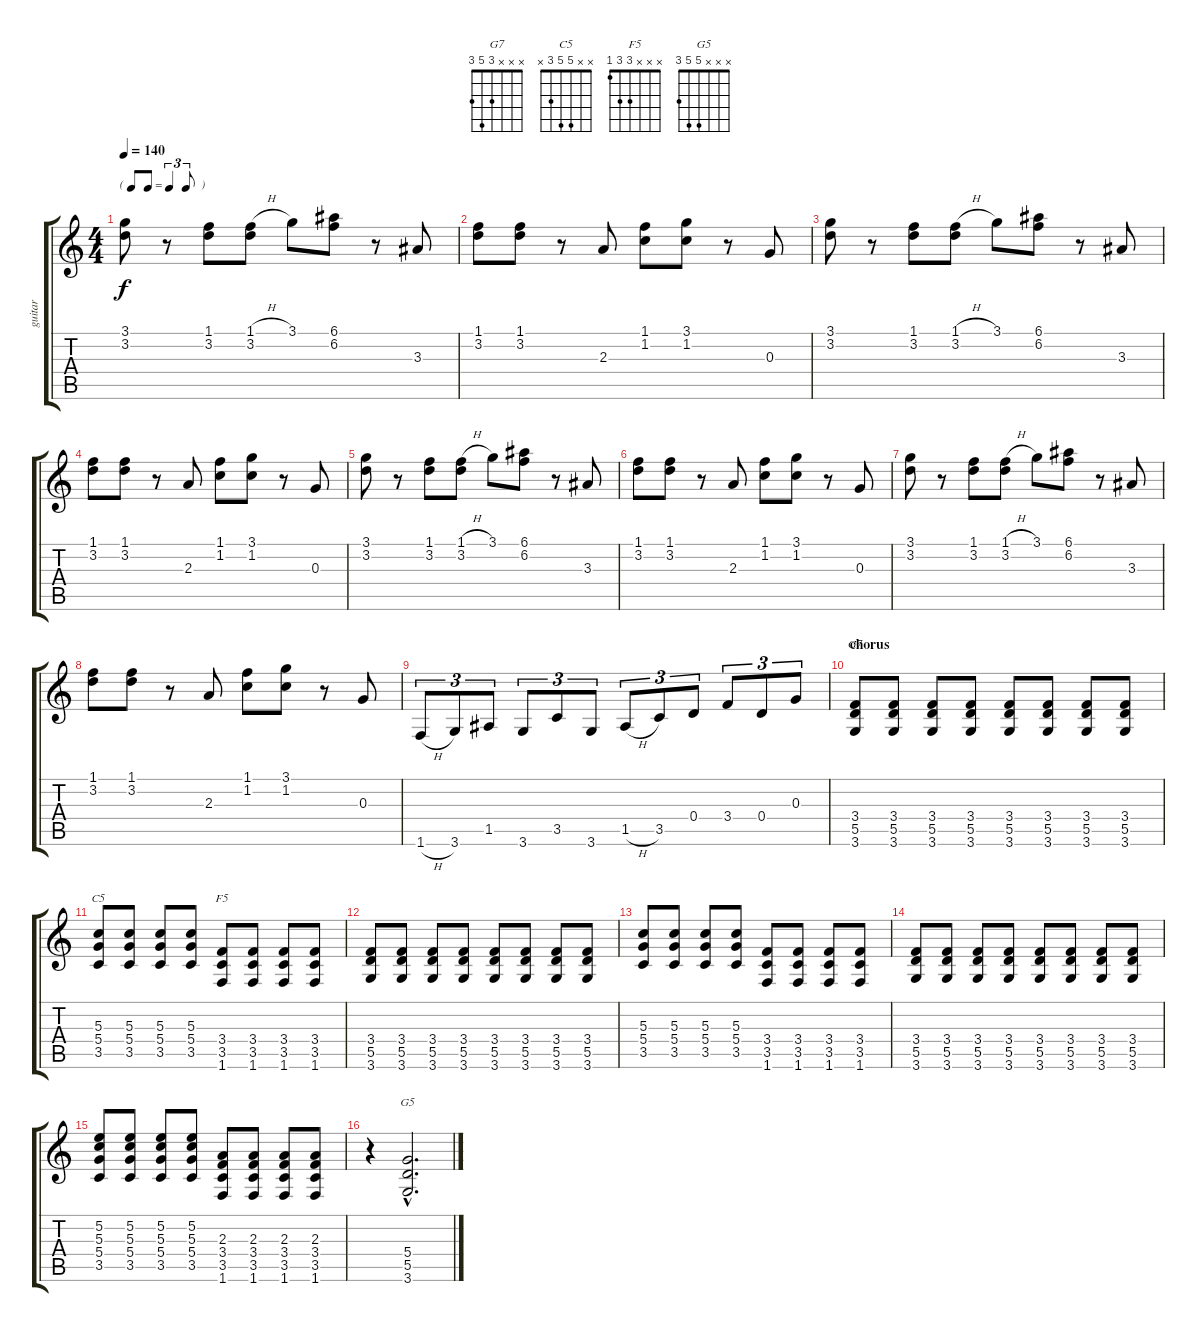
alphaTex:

\track ("guitar" "guitar") {instrument overdrivenguitar}
\staff {score tabs}
\tuning (E4 B3 G3 D3 A2 E2) {hide}
\chord ("G7" x x x 3 5 3)
\chord ("C5" x x 5 5 3 x)
\chord ("F5" x x x 3 3 1)
\chord ("G5" x x x 5 5 3)
\ts (4 4)
\tf triplet8th
\tempo 140
\clef g2
\ks c
(3.1 3.2).8{dy f} r.8 (1.1 3.2).8 (1.1{h} 3.2).8 3.1.8 (6.1 6.2).8 r.8 3.3.8 |
(1.1 3.2).8 (1.1 3.2).8 r.8 2.3.8 (1.1 1.2).8 (3.1 1.2).8 r.8 0.3.8 |
(3.1 3.2).8 r.8 (1.1 3.2).8 (1.1{h} 3.2).8 3.1.8 (6.1 6.2).8 r.8 3.3.8 |
(1.1 3.2).8 (1.1 3.2).8 r.8 2.3.8 (1.1 1.2).8 (3.1 1.2).8 r.8 0.3.8 |
(3.1 3.2).8 r.8 (1.1 3.2).8 (1.1{h} 3.2).8 3.1.8 (6.1 6.2).8 r.8 3.3.8 |
(1.1 3.2).8 (1.1 3.2).8 r.8 2.3.8 (1.1 1.2).8 (3.1 1.2).8 r.8 0.3.8 |
(3.1 3.2).8 r.8 (1.1 3.2).8 (1.1{h} 3.2).8 3.1.8 (6.1 6.2).8 r.8 3.3.8 |
(1.1 3.2).8 (1.1 3.2).8 r.8 2.3.8 (1.1 1.2).8 (3.1 1.2).8 r.8 0.3.8 |
1.6{h}.8{tu (3 2)} 3.6.8{tu (3 2)} 1.5.8{tu (3 2)} 3.6.8{tu (3 2)} 3.5.8{tu (3 2)} 3.6.8{tu (3 2)} 1.5{h}.8{tu (3 2)} 3.5.8{tu (3 2)} 0.4.8{tu (3 2)} 3.4.8{tu (3 2)} 0.4.8{tu (3 2)} 0.3.8{tu (3 2)} |
\section ("" "chorus")
(3.4 5.5 3.6).8{ch "G7"} (3.4 5.5 3.6).8 (3.4 5.5 3.6).8 (3.4 5.5 3.6).8 (3.4 5.5 3.6).8 (3.4 5.5 3.6).8 (3.4 5.5 3.6).8 (3.4 5.5 3.6).8 |
(5.3 5.4 3.5).8{ch "C5"} (5.3 5.4 3.5).8 (5.3 5.4 3.5).8 (5.3 5.4 3.5).8 (3.4 3.5 1.6).8{ch "F5"} (3.4 3.5 1.6).8 (3.4 3.5 1.6).8 (3.4 3.5 1.6).8 |
(3.4 5.5 3.6).8 (3.4 5.5 3.6).8 (3.4 5.5 3.6).8 (3.4 5.5 3.6).8 (3.4 5.5 3.6).8 (3.4 5.5 3.6).8 (3.4 5.5 3.6).8 (3.4 5.5 3.6).8 |
(5.3 5.4 3.5).8 (5.3 5.4 3.5).8 (5.3 5.4 3.5).8 (5.3 5.4 3.5).8 (3.4 3.5 1.6).8 (3.4 3.5 1.6).8 (3.4 3.5 1.6).8 (3.4 3.5 1.6).8 |
(3.4 5.5 3.6).8 (3.4 5.5 3.6).8 (3.4 5.5 3.6).8 (3.4 5.5 3.6).8 (3.4 5.5 3.6).8 (3.4 5.5 3.6).8 (3.4 5.5 3.6).8 (3.4 5.5 3.6).8 |
(5.2 5.3 5.4 3.5).8 (5.2 5.3 5.4 3.5).8 (5.2 5.3 5.4 3.5).8 (5.2 5.3 5.4 3.5).8 (2.3 3.4 3.5 1.6).8 (2.3 3.4 3.5 1.6).8 (2.3 3.4 3.5 1.6).8 (2.3 3.4 3.5 1.6).8 |
r.4 (5.4{hac} 5.5{hac} 3.6{hac}).2{d ch "G5"}
